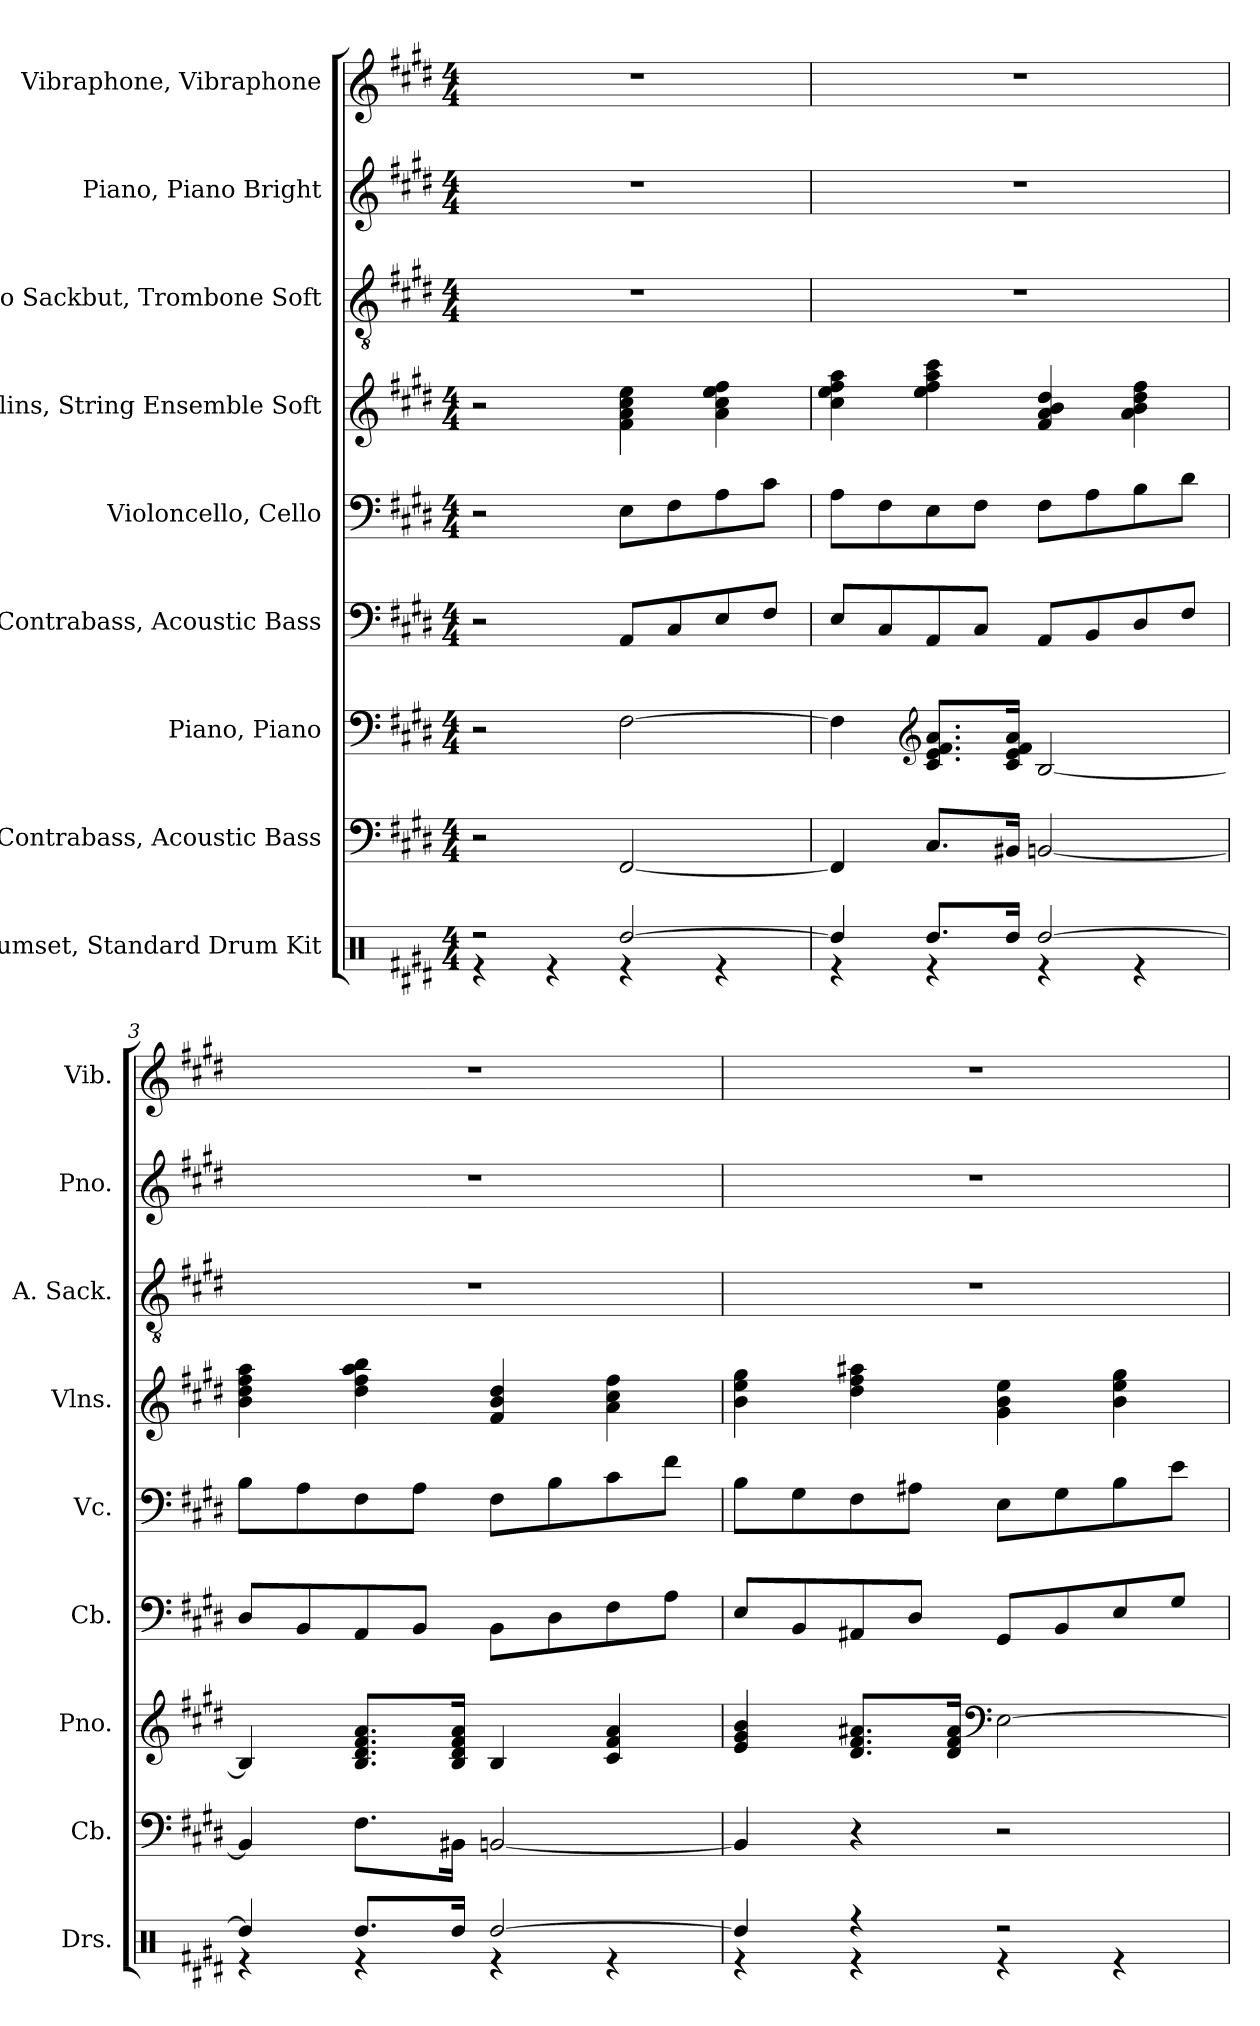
**kern	**kern	**kern	**kern	**kern	**kern	**kern	**kern	**kern
*part9	*part8	*part7	*part6	*part5	*part4	*part3	*part2	*part1
*staff9	*staff8	*staff7	*staff6	*staff5	*staff4	*staff3	*staff2	*staff1
*I"Drumset, Standard Drum Kit	*I"Contrabass, Acoustic Bass	*I"Piano, Piano	*I"Contrabass, Acoustic Bass	*I"Violoncello, Cello	*I"Violins, String Ensemble Soft	*I"Alto Sackbut, Trombone Soft	*I"Piano, Piano Bright	*I"Vibraphone, Vibraphone
*I'Drs.	*I'Cb.	*I'Pno.	*I'Cb.	*I'Vc.	*I'Vlns.	*I'A. Sack.	*I'Pno.	*I'Vib.
*clefX	*clefF4	*clefF4	*clefF4	*clefF4	*clefG2	*clefGv2	*clefG2	*clefG2
*	*ITrd7c12	*	*ITrd7c12	*	*	*	*	*
*k[f#c#g#d#]	*k[f#c#g#d#]	*k[f#c#g#d#]	*k[f#c#g#d#]	*k[f#c#g#d#]	*k[f#c#g#d#]	*k[f#c#g#d#]	*k[f#c#g#d#]	*k[f#c#g#d#]
*M4/4	*M4/4	*M4/4	*M4/4	*M4/4	*M4/4	*M4/4	*M4/4	*M4/4
*MM120	*MM120	*MM120	*MM120	*MM120	*MM120	*MM120	*MM120	*MM120
=1	=1	=1	=1	=1	=1	=1	=1	=1
*^	*	*	*	*	*	*	*	*
2r	4r	2r	2r	2r	2r	2r	1r	1r	1r
.	4r	.	.	.	.	.	.	.	.
[2Rdd/	4r	[2FFF#/	[2F#\	8AAA/L	8E\L	4f#\ 4a\ 4cc#\ 4ee\	.	.	.
.	.	.	.	8CC#/	8F#\	.	.	.	.
.	4r	.	.	8EE/	8A\	4a\ 4cc#\ 4ee\ 4ff#\	.	.	.
.	.	.	.	8FF#/J	8c#\J	.	.	.	.
=2	=2	=2	=2	=2	=2	=2	=2	=2	=2
4Rdd/]	4r	4FFF#/]	4F#\]	8EE/L	8A\L	4cc#\ 4ee\ 4ff#\ 4aa\	1r	1r	1r
.	.	.	.	8CC#/	8F#\	.	.	.	.
*	*	*	*clefG2	*	*	*	*	*	*
8.Rdd/L	4r	8.CC#/L	8.c#/ 8.e/ 8.f#/ 8.a/L	8AAA/	8E\	4ee\ 4ff#\ 4aa\ 4ccc#\	.	.	.
.	.	.	.	8CC#/J	8F#\J	.	.	.	.
16Rdd/Jk	.	16BBB#X/Jk	16c#/ 16e/ 16f#/ 16a/Jk	.	.	.	.	.	.
[2Rdd/	4r	[2BBBn/	[2B/	8AAA/L	8F#\L	4f#/ 4a/ 4b/ 4dd#/	.	.	.
.	.	.	.	8BBB/	8A\	.	.	.	.
.	4r	.	.	8DD#/	8B\	4a\ 4b\ 4dd#\ 4ff#\	.	.	.
.	.	.	.	8FF#/J	8d#\J	.	.	.	.
=3	=3	=3	=3	=3	=3	=3	=3	=3	=3
4Rdd/]	4r	4BBB/]	4B/]	8DD#/L	8B\L	4b\ 4dd#\ 4ff#\ 4aa\	1r	1r	1r
.	.	.	.	8BBB/	8A\	.	.	.	.
8.Rdd/L	4r	8.FF#\L	8.B/ 8.d#/ 8.f#/ 8.a/L	8AAA/	8F#\	4dd#\ 4ff#\ 4aa\ 4bb\	.	.	.
.	.	.	.	8BBB/J	8A\J	.	.	.	.
16Rdd/Jk	.	16BBB#X\Jk	16B/ 16d#/ 16f#/ 16a/Jk	.	.	.	.	.	.
[2Rdd/	4r	[2BBBn/	4B/	8BBB\L	8F#\L	4f#/ 4b/ 4dd#/	.	.	.
.	.	.	.	8DD#\	8B\	.	.	.	.
.	4r	.	4c#/ 4f#/ 4a/	8FF#\	8c#\	4a\ 4cc#\ 4ff#\	.	.	.
.	.	.	.	8AA\J	8f#\J	.	.	.	.
!!LO:PB:g=z
=4	=4	=4	=4	=4	=4	=4	=4	=4	=4
4Rdd/]	4r	4BBB/]	4e/ 4g#/ 4b/	8EE/L	8B\L	4b\ 4ee\ 4gg#\	1r	1r	1r
.	.	.	.	8BBB/	8G#\	.	.	.	.
4r	4r	4r	8.d#/ 8.f#/ 8.a#X/L	8AAA#X/	8F#\	4dd#\ 4ff#\ 4aa#X\	.	.	.
.	.	.	.	8DD#/J	8A#X\J	.	.	.	.
.	.	.	16d#/ 16f#/ 16a#/Jk	.	.	.	.	.	.
*	*	*	*clefF4	*	*	*	*	*	*
2r	4r	2r	[2E\	8GGG#/L	8E\L	4g#\ 4b\ 4ee\	.	.	.
.	.	.	.	8BBB/	8G#\	.	.	.	.
.	4r	.	.	8EE/	8B\	4b\ 4ee\ 4gg#\	.	.	.
.	.	.	.	8GG#/J	8e\J	.	.	.	.
*v	*v	*	*	*	*	*	*	*	*
=	=	=	=	=	=	=	=	=
*-	*-	*-	*-	*-	*-	*-	*-	*-
